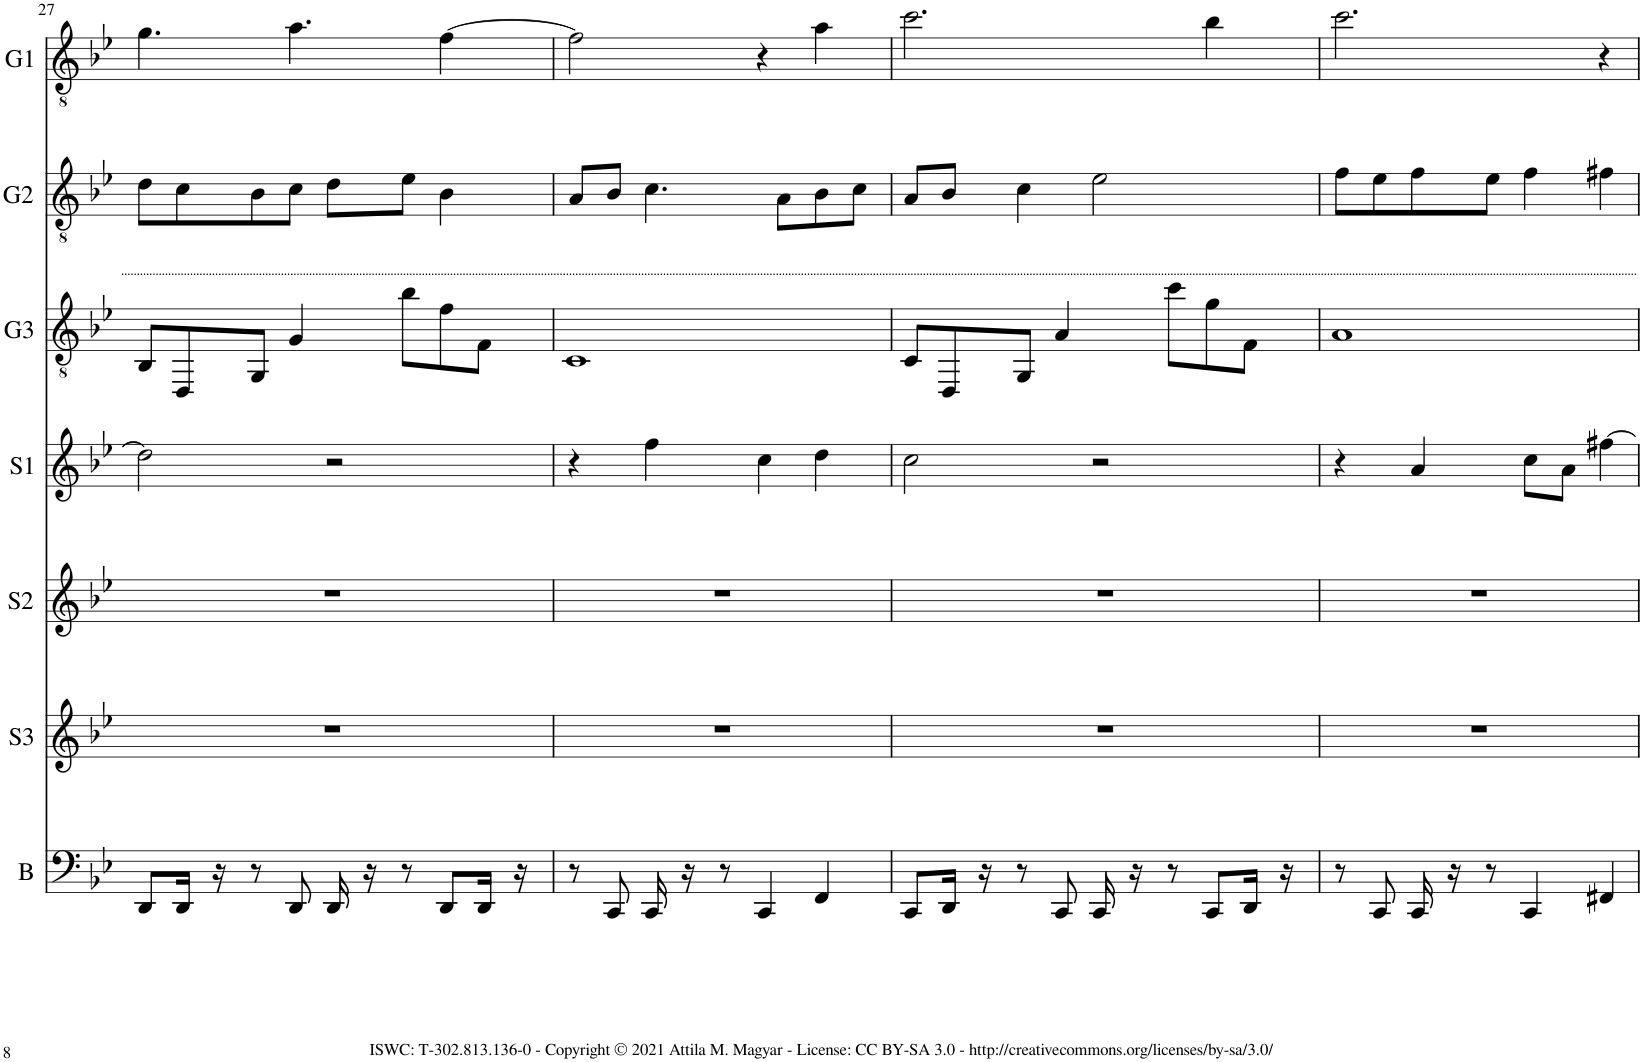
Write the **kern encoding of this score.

**kern	**kern	**kern	**kern	**kern	**kern	**kern
*part7	*part6	*part5	*part4	*part3	*part2	*part1
*staff7	*staff6	*staff5	*staff4	*staff3	*staff2	*staff1
*I"Bass	*I"Synth 3 (smooth pad)	*I"Synth 2 (saw)	*I"Synth 1 (electric piano)	*I"Guitar 3 (D std.)	*I"Guitar 2 (D std.)	*I"Guitar 1 (D std.)
*I'B	*I'S3	*I'S2	*I'S1	*I'G3	*I'G2	*I'G1
!!LO:PB:g=z
*clefF4	*clefG2	*clefG2	*clefG2	*clefGv2	*clefGv2	*clefGv2
*k[b-e-]	*k[b-e-]	*k[b-e-]	*k[b-e-]	*k[b-e-]	*k[b-e-]	*k[b-e-]
*M4/4	*M4/4	*M4/4	*M4/4	*M4/4	*M4/4	*M4/4
=27	=27	=27	=27	=27	=27	=27
8DD/L	1r	1r	2dd\]	8BB-/L	8d\L	4.g\
16DD/Jk	.	.	.	8DD/	8c\	.
16r	.	.	.	.	.	.
8r	.	.	.	8GG/J	8B-\	.
8DD/	.	.	.	4G/	8c\J	4.a\
16DD/	.	.	2r	.	8d\L	.
16r	.	.	.	.	.	.
8r	.	.	.	8b-\L	8e-\J	.
8DD/L	.	.	.	8f\	4B-\	[4f\
16DD/Jk	.	.	.	8F\J	.	.
16r	.	.	.	.	.	.
=28	=28	=28	=28	=28	=28	=28
8r	1r	1r	4r	1C	8A/L	2f\]
8CC/	.	.	.	.	8B-/J	.
16CC/	.	.	4ff\	.	4.c\	.
16r	.	.	.	.	.	.
8r	.	.	.	.	.	.
4CC/	.	.	4cc\	.	.	4r
.	.	.	.	.	8A\L	.
4FF/	.	.	4dd\	.	8B-\	4a\
.	.	.	.	.	8c\J	.
=29	=29	=29	=29	=29	=29	=29
8CC/L	1r	1r	2cc\	8C/L	8A/L	2.cc\
16DD/Jk	.	.	.	8DD/	8B-/J	.
16r	.	.	.	.	.	.
8r	.	.	.	8GG/J	4c\	.
8CC/	.	.	.	4A/	.	.
16CC/	.	.	2r	.	2e-\	.
16r	.	.	.	.	.	.
8r	.	.	.	8cc\L	.	.
8CC/L	.	.	.	8g\	.	4b-\
16DD/Jk	.	.	.	8F\J	.	.
16r	.	.	.	.	.	.
=30	=30	=30	=30	=30	=30	=30
8r	1r	1r	4r	1A	8f\L	2.cc\
8CC/	.	.	.	.	8e-\	.
16CC/	.	.	4a/	.	8f\	.
16r	.	.	.	.	.	.
8r	.	.	.	.	8e-\J	.
4CC/	.	.	8cc\L	.	4f\	.
.	.	.	8a\J	.	.	.
4FF#X/	.	.	[4ff#X\	.	4f#X\	4r
=	=	=	=	=	=	=
*-	*-	*-	*-	*-	*-	*-
